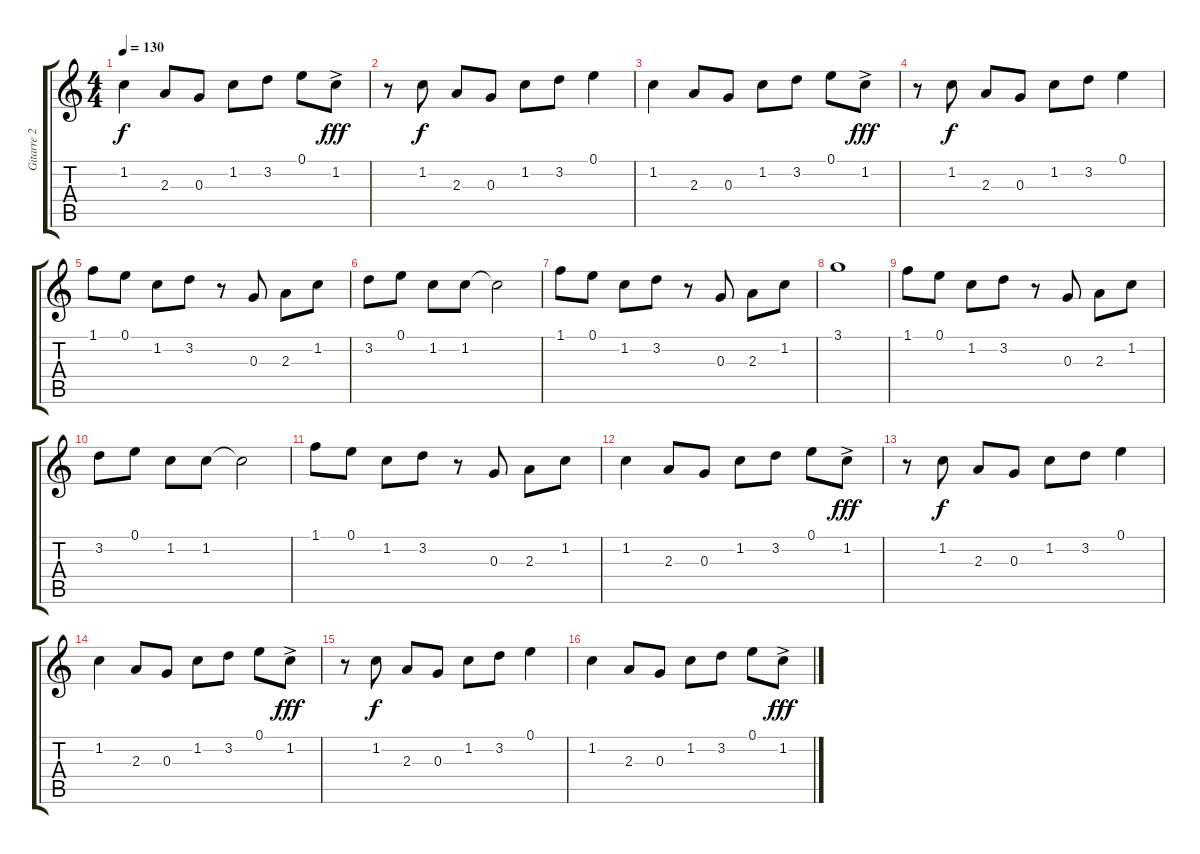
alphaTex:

\track ("Gitarre 2" "Gitarre 2") {instrument acousticguitarnylon}
\staff {score tabs}
\tuning (E4 B3 G3 D3 A2 E2) {hide}
\ts (4 4)
\tempo 130
\clef g2
\ks c
1.2.4{dy f} 2.3.8 0.3.8 1.2.8 3.2.8 0.1.8 1.2{ac}.8{dy fff} |
r.8 1.2.8{dy f} 2.3.8 0.3.8 1.2.8 3.2.8 0.1.4 |
1.2.4 2.3.8 0.3.8 1.2.8 3.2.8 0.1.8 1.2{ac}.8{dy fff} |
r.8 1.2.8{dy f} 2.3.8 0.3.8 1.2.8 3.2.8 0.1.4 |
1.1.8 0.1.8 1.2.8 3.2.8 r.8 0.3.8 2.3.8 1.2.8 |
3.2.8 0.1.8 1.2.8 1.2.8 1.2{t}.2 |
1.1.8 0.1.8 1.2.8 3.2.8 r.8 0.3.8 2.3.8 1.2.8 |
3.1.1 |
1.1.8 0.1.8 1.2.8 3.2.8 r.8 0.3.8 2.3.8 1.2.8 |
3.2.8 0.1.8 1.2.8 1.2.8 1.2{t}.2 |
1.1.8 0.1.8 1.2.8 3.2.8 r.8 0.3.8 2.3.8 1.2.8 |
1.2.4 2.3.8 0.3.8 1.2.8 3.2.8 0.1.8 1.2{ac}.8{dy fff} |
r.8 1.2.8{dy f} 2.3.8 0.3.8 1.2.8 3.2.8 0.1.4 |
1.2.4 2.3.8 0.3.8 1.2.8 3.2.8 0.1.8 1.2{ac}.8{dy fff} |
r.8 1.2.8{dy f} 2.3.8 0.3.8 1.2.8 3.2.8 0.1.4 |
1.2.4 2.3.8 0.3.8 1.2.8 3.2.8 0.1.8 1.2{ac}.8{dy fff}
